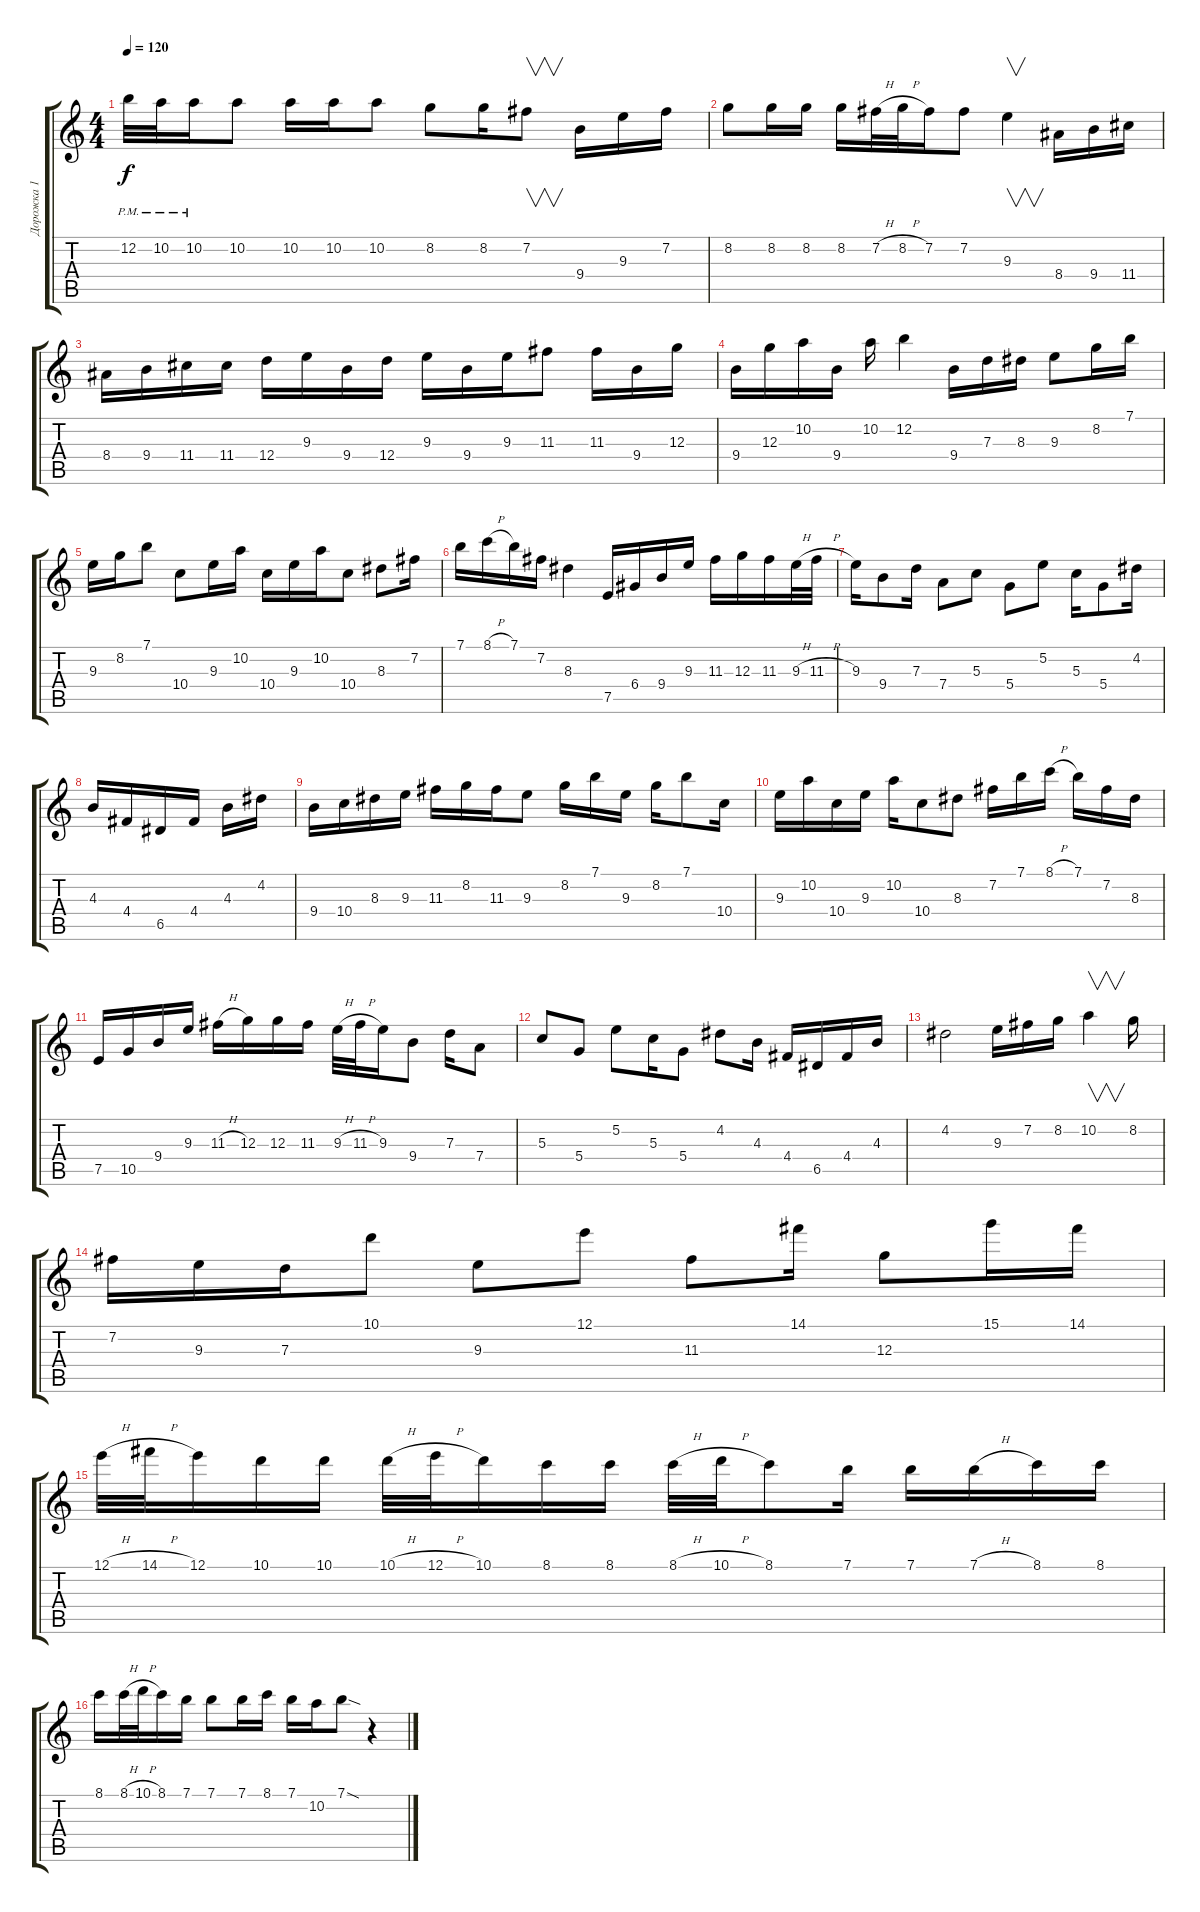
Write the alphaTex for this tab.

\track ("Дорожка 1" "Дорожка 1") {instrument acousticguitarsteel}
\staff {score tabs}
\tuning (E4 B3 G3 D3 A2 E2) {hide}
\ts (4 4)
\tempo 120
\clef g2
\ks c
12.2{pm}.32{dy f} 10.2{pm}.32 10.2{pm}.16 10.2.8 10.2.16 10.2.16 10.2.8 8.2.8 8.2.16 7.2.8{v} 9.4.16 9.3.16 7.2.16 |
8.2.8 8.2.16 8.2.16 8.2.16 7.2{h}.32 8.2{h}.32 7.2.16 7.2.8 9.3.4{v} 8.4.16 9.4.16 11.4.16 |
8.4.16 9.4.16 11.4.16 11.4.16 12.4.16 9.3.16 9.4.16 12.4.16 9.3.16 9.4.16 9.3.16 11.3.8 11.3.16 9.4.16 12.3.16 |
9.4.16 12.3.16 10.2.16 9.4.16 10.2.16 12.2.4 9.4.16 7.3.16 8.3.16 9.3.8 8.2.16 7.1.16 |
9.3.16 8.2.16 7.1.8 10.4.8 9.3.16 10.2.16 10.4.16 9.3.16 10.2.16 10.4.8 8.3.8 7.2.16 |
7.1.16 8.1{h}.16 7.1.16 7.2.16 8.3.4 7.5.16 6.4.16 9.4.16 9.3.16 11.3.16 12.3.16 11.3.16 9.3{h}.32 11.3{h}.32 |
9.3.16 9.4.8 7.3.16 7.4.8 5.3.8 5.4.8 5.2.8 5.3.16 5.4.8 4.2.16 |
4.3.16 4.4.16 6.5.16 4.4.16 4.3.16 4.2.16 |
9.4.16 10.4.16 8.3.16 9.3.16 11.3.16 8.2.16 11.3.16 9.3.8 8.2.16 7.1.16 9.3.16 8.2.16 7.1.8 10.4.16 |
9.3.16 10.2.16 10.4.16 9.3.16 10.2.16 10.4.8 8.3.8 7.2.16 7.1.16 8.1{h}.16 7.1.16 7.2.16 8.3.16 |
7.5.16 10.5.16 9.4.16 9.3.16 11.3{h}.16 12.3.16 12.3.16 11.3.16 9.3{h}.32 11.3{h}.32 9.3.16 9.4.8 7.3.16 7.4.8 |
5.3.8 5.4.8 5.2.8 5.3.16 5.4.8 4.2.8 4.3.16 4.4.16 6.5.16 4.4.16 4.3.16 |
4.2.2 9.3.16 7.2.16 8.2.16 10.2.4{v} 8.2.16 |
7.2.16 9.3.16 7.3.16 10.1.8 9.3.8 12.1.8 11.3.8 14.1.16 12.3.8 15.1.16 14.1.16 |
12.1{h}.32 14.1{h}.32 12.1.16 10.1.16 10.1.16 10.1{h}.32 12.1{h}.32 10.1.16 8.1.16 8.1.16 8.1{h}.32 10.1{h}.32 8.1.8 7.1.16 7.1.16 7.1{h}.16 8.1.16 8.1.16 |
8.1.16 8.1{h}.32 10.1{h}.32 8.1.16 7.1.16 7.1.8 7.1.16 8.1.16 7.1.16 10.2.16 7.1{sod}.8 r.4
